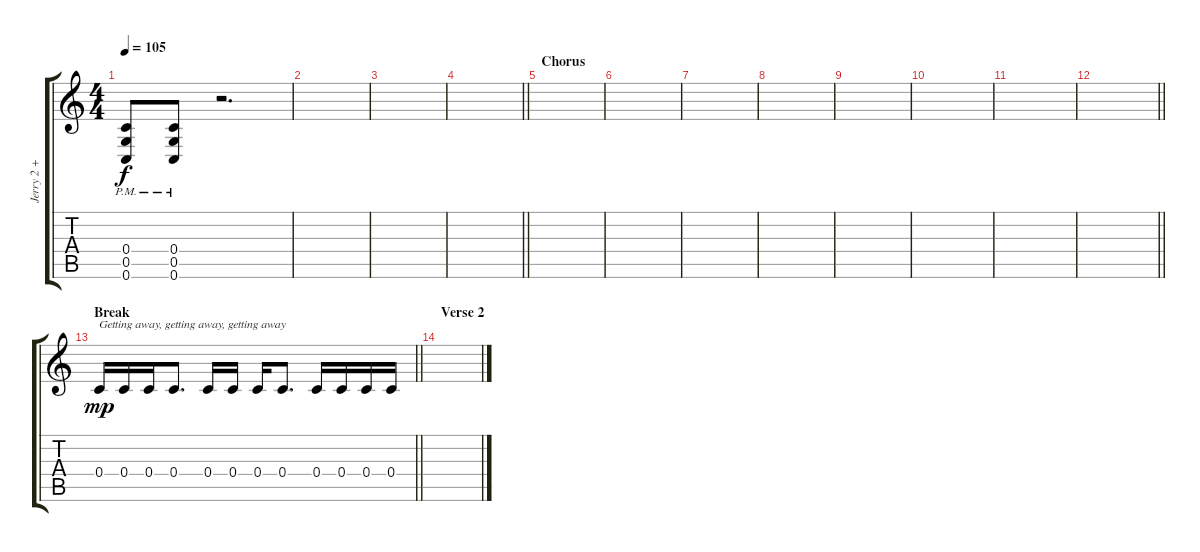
\track ("Jerry 2 + Jacoby 2" "Jerry 2 + ") {instrument distortionguitar}
\staff {score tabs}
\tuning (D4 A3 F3 C3 G2 C2) {hide}
\ts (4 4)
\tempo 105
\clef g2
\ks c
(0.4{pm} 0.5{pm} 0.6{pm}).8{dy f} (0.4{pm} 0.5{pm} 0.6{pm}).8 r.2{d} |
|
|
\barLineRight lightlight
|
\section ("" "Chorus")
|
|
|
|
|
|
|
\barLineRight lightlight
|
\section ("" "Break")
\barLineRight lightlight
0.4.16{txt "Getting away, getting away, getting away" dy mp instrument gunshot} 0.4.16 0.4.16 0.4.8{d} 0.4.16 0.4.16 0.4.16 0.4.8{d} 0.4.16 0.4.16 0.4.16 0.4.16 |
\section ("" "Verse 2")
